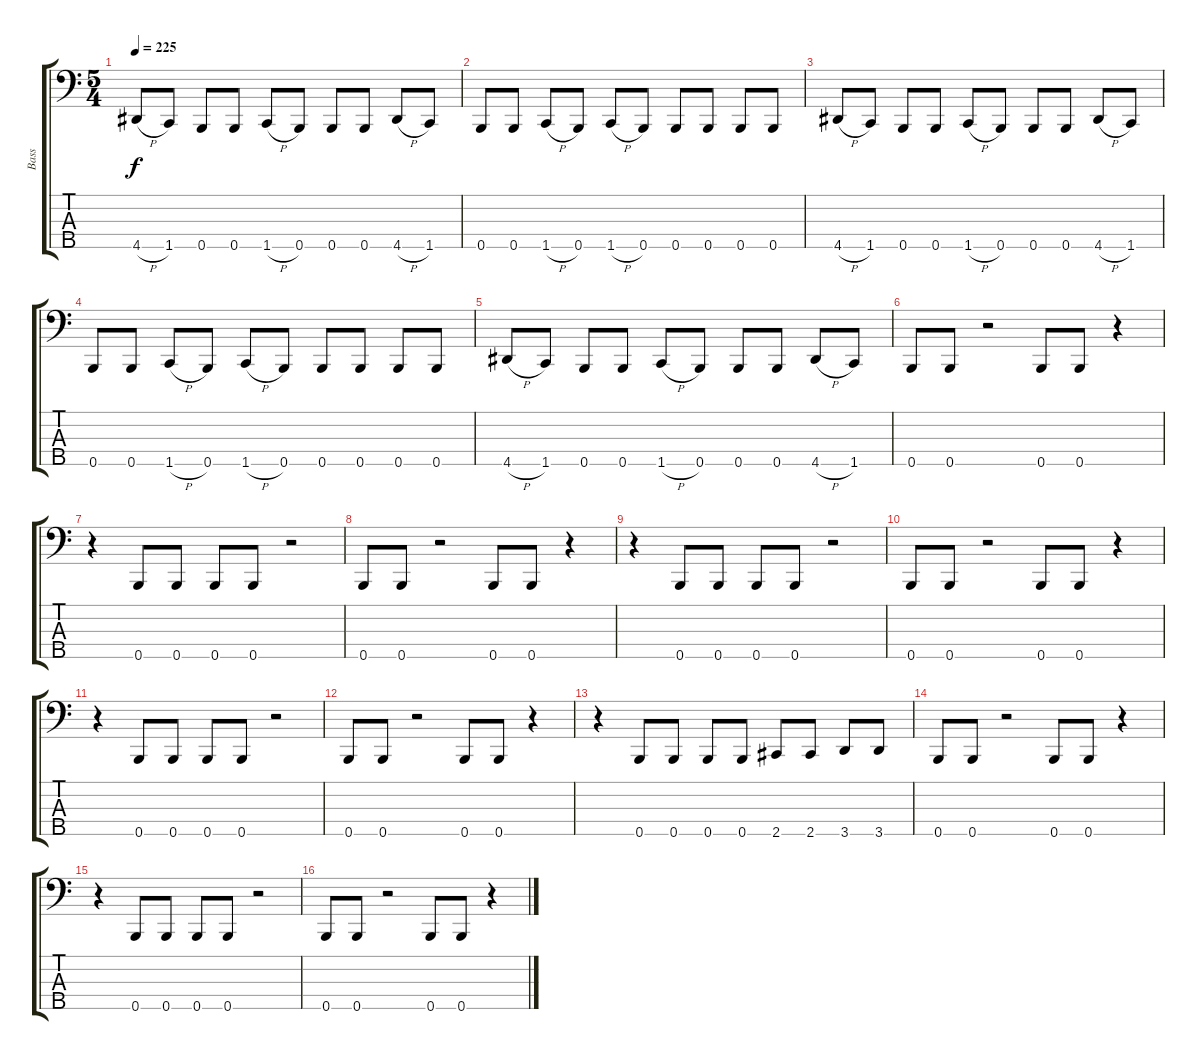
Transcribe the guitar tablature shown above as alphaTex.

\track ("Bass" "Bass") {instrument electricbasspick}
\staff {score tabs}
\tuning (G2 D2 A1 E1 B0) {hide}
\ts (5 4)
\tempo 225
\clef f4
\ks c
4.5{h}.8{dy f} 1.5.8 0.5.8 0.5.8 1.5{h}.8 0.5.8 0.5.8 0.5.8 4.5{h}.8 1.5.8 |
0.5.8 0.5.8 1.5{h}.8 0.5.8 1.5{h}.8 0.5.8 0.5.8 0.5.8 0.5.8 0.5.8 |
4.5{h}.8 1.5.8 0.5.8 0.5.8 1.5{h}.8 0.5.8 0.5.8 0.5.8 4.5{h}.8 1.5.8 |
0.5.8 0.5.8 1.5{h}.8 0.5.8 1.5{h}.8 0.5.8 0.5.8 0.5.8 0.5.8 0.5.8 |
4.5{h}.8 1.5.8 0.5.8 0.5.8 1.5{h}.8 0.5.8 0.5.8 0.5.8 4.5{h}.8 1.5.8 |
0.5.8 0.5.8 r.2 0.5.8 0.5.8 r.4 |
r.4 0.5.8 0.5.8 0.5.8 0.5.8 r.2 |
0.5.8 0.5.8 r.2 0.5.8 0.5.8 r.4 |
r.4 0.5.8 0.5.8 0.5.8 0.5.8 r.2 |
0.5.8 0.5.8 r.2 0.5.8 0.5.8 r.4 |
r.4 0.5.8 0.5.8 0.5.8 0.5.8 r.2 |
0.5.8 0.5.8 r.2 0.5.8 0.5.8 r.4 |
r.4 0.5.8 0.5.8 0.5.8 0.5.8 2.5.8 2.5.8 3.5.8 3.5.8 |
0.5.8 0.5.8 r.2 0.5.8 0.5.8 r.4 |
r.4 0.5.8 0.5.8 0.5.8 0.5.8 r.2 |
0.5.8 0.5.8 r.2 0.5.8 0.5.8 r.4
